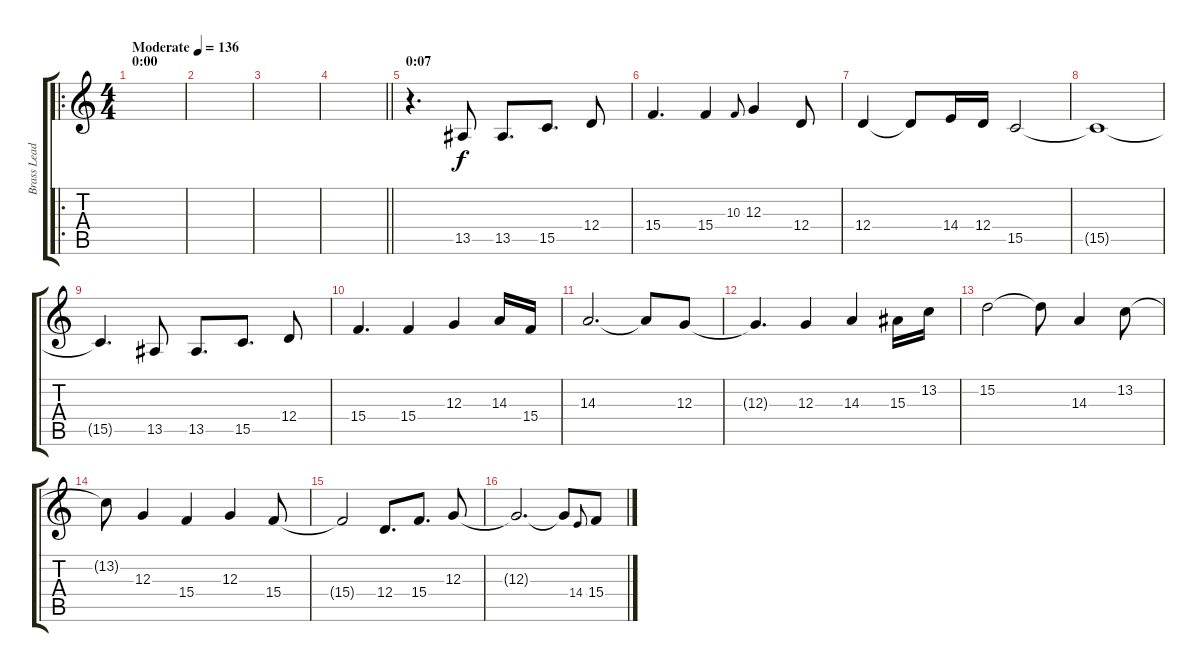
\track ("Brass Lead" "Brass Lead") {instrument tuba}
\staff {score tabs}
\tuning (E4 B3 G3 D3 A2 E2) {hide}
\ro
\ts (4 4)
\section ("" "0:00")
\tempo (136 "Moderate")
\clef g2
\ks c
|
|
|
\barLineRight lightlight
|
\section ("" "0:07")
r.4{d} 13.5.8 13.5.8{d} 15.5.8{d} 12.4.8 |
15.4.4{d} 15.4.4 10.3.8{gr onbeat} 12.3.4 12.4.8 |
12.4.4 12.4{t}.8 14.4.16 12.4.16 15.5.2 |
15.5{t}.1 |
15.5{t}.4{d} 13.5.8 13.5.8{d} 15.5.8{d} 12.4.8 |
15.4.4{d} 15.4.4 12.3.4 14.3.16 15.4.16 |
14.3.2{d} 14.3{t}.8 12.3.8 |
12.3{t}.4{d} 12.3.4 14.3.4 15.3.16 13.2.16 |
15.2.2 15.2{t}.8 14.3.4 13.2.8 |
13.2{t}.8 12.3.4 15.4.4 12.3.4 15.4.8 |
15.4{t}.2 12.4.8{d} 15.4.8{d} 12.3.8 |
12.3{t}.2{d} 12.3{t}.8 14.4.8{gr onbeat} 15.4.8
